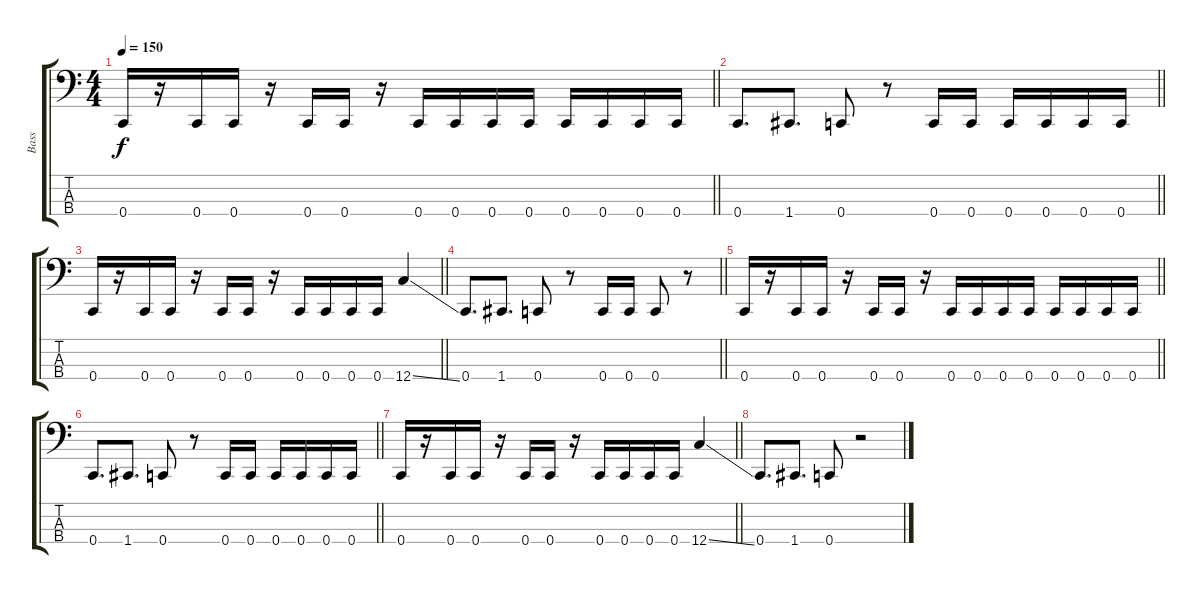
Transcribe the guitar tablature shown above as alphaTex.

\track ("Bass" "Bass") {instrument electricbassfinger}
\staff {score tabs}
\tuning (F2 C2 G1 C1) {hide}
\ts (4 4)
\tempo 150
\clef f4
\barLineRight lightlight
\ks c
0.4.16{dy f} r.16 0.4.16 0.4.16 r.16 0.4.16 0.4.16 r.16 0.4.16 0.4.16 0.4.16 0.4.16 0.4.16 0.4.16 0.4.16 0.4.16 |
\barLineRight lightlight
0.4.8{d} 1.4.8{d} 0.4.8 r.8 0.4.16 0.4.16 0.4.16 0.4.16 0.4.16 0.4.16 |
\barLineRight lightlight
0.4.16 r.16 0.4.16 0.4.16 r.16 0.4.16 0.4.16 r.16 0.4.16 0.4.16 0.4.16 0.4.16 12.4{ss}.4 |
\barLineRight lightlight
0.4.8{d} 1.4.8{d} 0.4.8 r.8 0.4.16 0.4.16 0.4.8 r.8 |
\barLineRight lightlight
0.4.16 r.16 0.4.16 0.4.16 r.16 0.4.16 0.4.16 r.16 0.4.16 0.4.16 0.4.16 0.4.16 0.4.16 0.4.16 0.4.16 0.4.16 |
\barLineRight lightlight
0.4.8{d} 1.4.8{d} 0.4.8 r.8 0.4.16 0.4.16 0.4.16 0.4.16 0.4.16 0.4.16 |
\barLineRight lightlight
0.4.16 r.16 0.4.16 0.4.16 r.16 0.4.16 0.4.16 r.16 0.4.16 0.4.16 0.4.16 0.4.16 12.4{ss}.4 |
0.4.8{d} 1.4.8{d} 0.4.8 r.2
